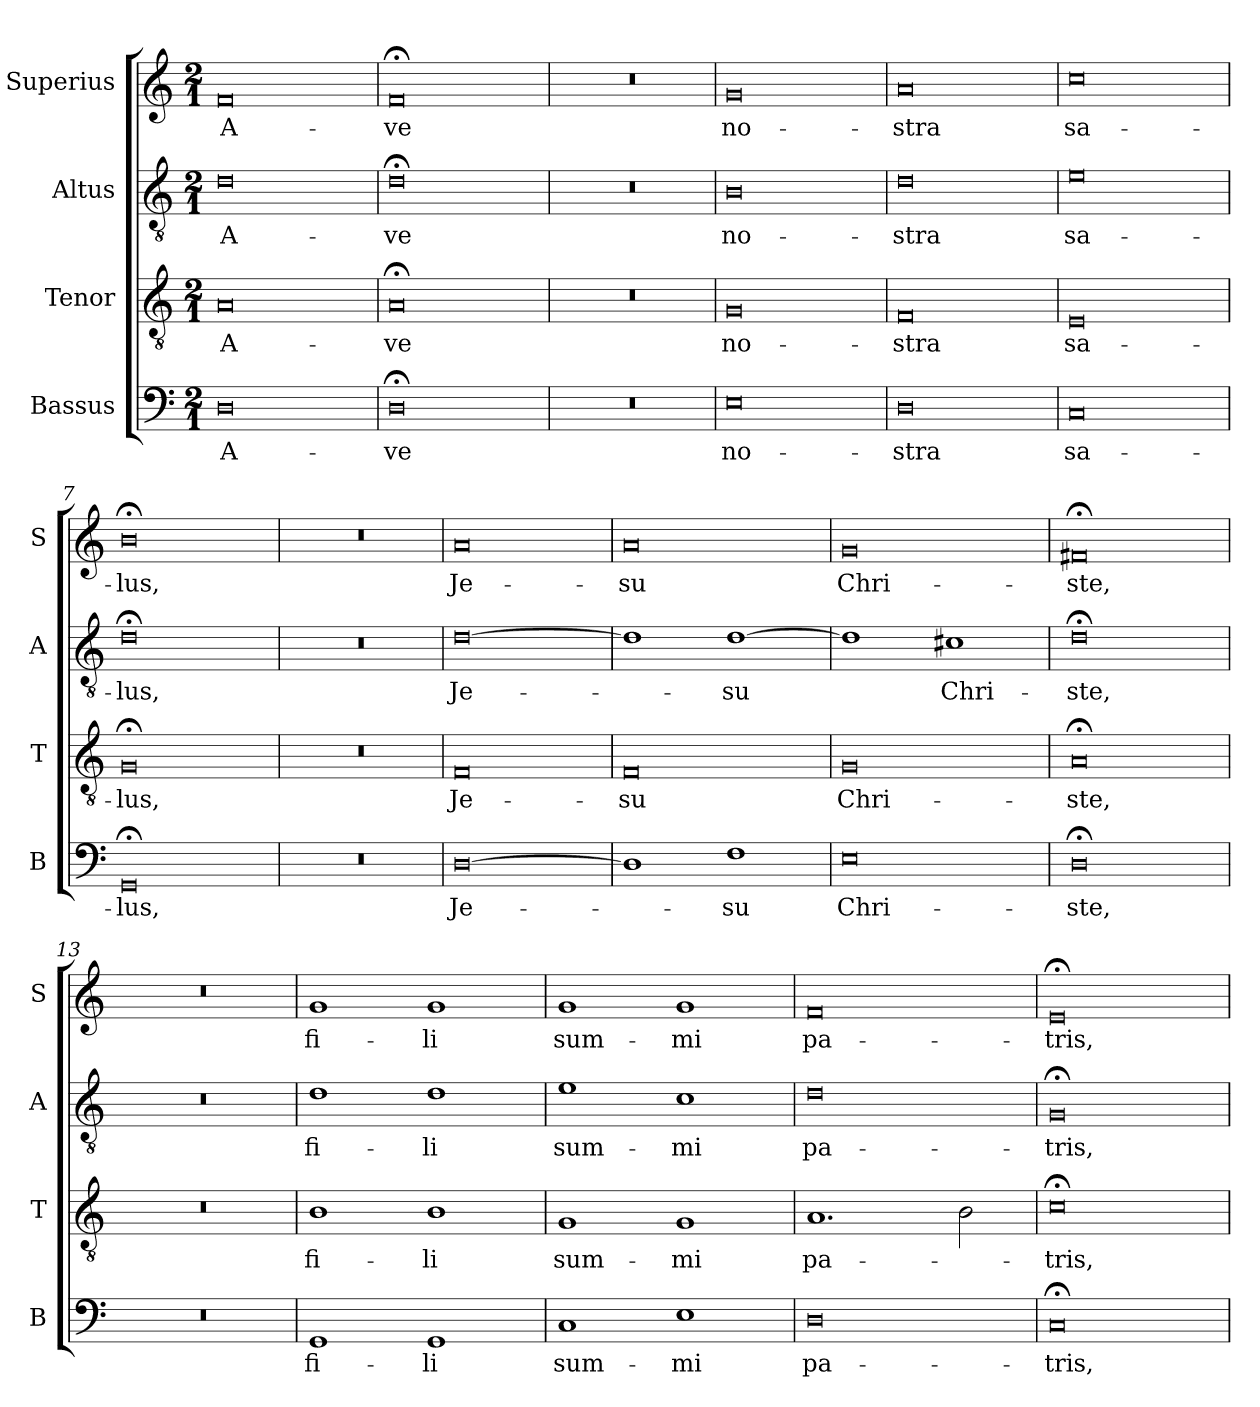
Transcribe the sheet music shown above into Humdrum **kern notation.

**kern	**text	**kern	**text	**kern	**text	**kern	**text
*part4	*part4	*part3	*part3	*part2	*part2	*part1	*part1
*staff4	*staff4	*staff3	*staff3	*staff2	*staff2	*staff1	*staff1
*I"Bassus	*	*I"Tenor	*	*I"Altus	*	*I"Superius	*
*I'B	*	*I'T	*	*I'A	*	*I'S	*
*clefF4	*	*clefGv2	*	*clefGv2	*	*clefG2	*
*k[]	*	*k[]	*	*k[]	*	*k[]	*
*M2/1	*	*M2/1	*	*M2/1	*	*M2/1	*
=1	=1	=1	=1	=1	=1	=1	=1
0D	A-	0A	A-	0d	A-	0f	A-
=2	=2	=2	=2	=2	=2	=2	=2
0D;<	-ve	0A;<	-ve	0d;<	-ve	0f;<	-ve
=3	=3	=3	=3	=3	=3	=3	=3
0r	.	0r	.	0r	.	0r	.
=4	=4	=4	=4	=4	=4	=4	=4
0E	no-	0G	no-	0B	no-	0g	no-
=5	=5	=5	=5	=5	=5	=5	=5
0D	-stra	0F	-stra	0d	-stra	0a	-stra
=6	=6	=6	=6	=6	=6	=6	=6
0C	sa-	0E	sa-	0e	sa-	0cc	sa-
=7	=7	=7	=7	=7	=7	=7	=7
0GG;<	-lus,	0G;<	-lus,	0d;<	-lus,	0b;<	-lus,
=8	=8	=8	=8	=8	=8	=8	=8
0r	.	0r	.	0r	.	0r	.
=9	=9	=9	=9	=9	=9	=9	=9
!	!LO:LY:i	!	!LO:LY:i	!	!LO:LY:i	!	!
[0D	Je-	0F	Je-	[0d	Je-	0a	Je-
=10	=10	=10	=10	=10	=10	=10	=10
!	!	!	!LO:LY:i	!	!	!	!
1D]	.	0F	-su	1d]	.	0a	-su
!	!LO:LY:i	!	!	!	!LO:LY:i	!	!
1F	-su	.	.	[1d	-su	.	.
=11	=11	=11	=11	=11	=11	=11	=11
!	!LO:LY:i	!	!LO:LY:i	!	!	!	!
0E	Chri-	0G	Chri-	1d]	.	0g	Chri-
!	!	!	!	!	!LO:LY:i	!	!
.	.	.	.	1c#X	Chri-	.	.
=12	=12	=12	=12	=12	=12	=12	=12
!	!LO:LY:i	!	!LO:LY:i	!	!LO:LY:i	!	!
0D;<	-ste,	0A;<	-ste,	0d;<	-ste,	0f#X;<	-ste,
=13	=13	=13	=13	=13	=13	=13	=13
0r	.	0r	.	0r	.	0r	.
=14	=14	=14	=14	=14	=14	=14	=14
!	!LO:LY:i	!	!LO:LY:i	!	!LO:LY:i	!	!
1GG	fi-	1B	fi-	1d	fi-	1g	fi-
!	!LO:LY:i	!	!LO:LY:i	!	!LO:LY:i	!	!
1GG	-li	1B	-li	1d	-li	1g	-li
=15	=15	=15	=15	=15	=15	=15	=15
!	!LO:LY:i	!	!LO:LY:i	!	!LO:LY:i	!	!
1C	sum-	1G	sum-	1e	sum-	1g	sum-
!	!LO:LY:i	!	!LO:LY:i	!	!LO:LY:i	!	!
1E	-mi	1G	-mi	1c	-mi	1g	-mi
=16	=16	=16	=16	=16	=16	=16	=16
!	!LO:LY:i	!	!LO:LY:i	!	!LO:LY:i	!	!
0D	pa-	1.A	pa-	0d	pa-	0f	pa-
.	.	2B	.	.	.	.	.
=17	=17	=17	=17	=17	=17	=17	=17
!	!LO:LY:i	!	!LO:LY:i	!	!LO:LY:i	!	!
0C;<	-tris,	0c;<	-tris,	0G;<	-tris,	0e;<	-tris,
=	=	=	=	=	=	=	=
*-	*-	*-	*-	*-	*-	*-	*-
